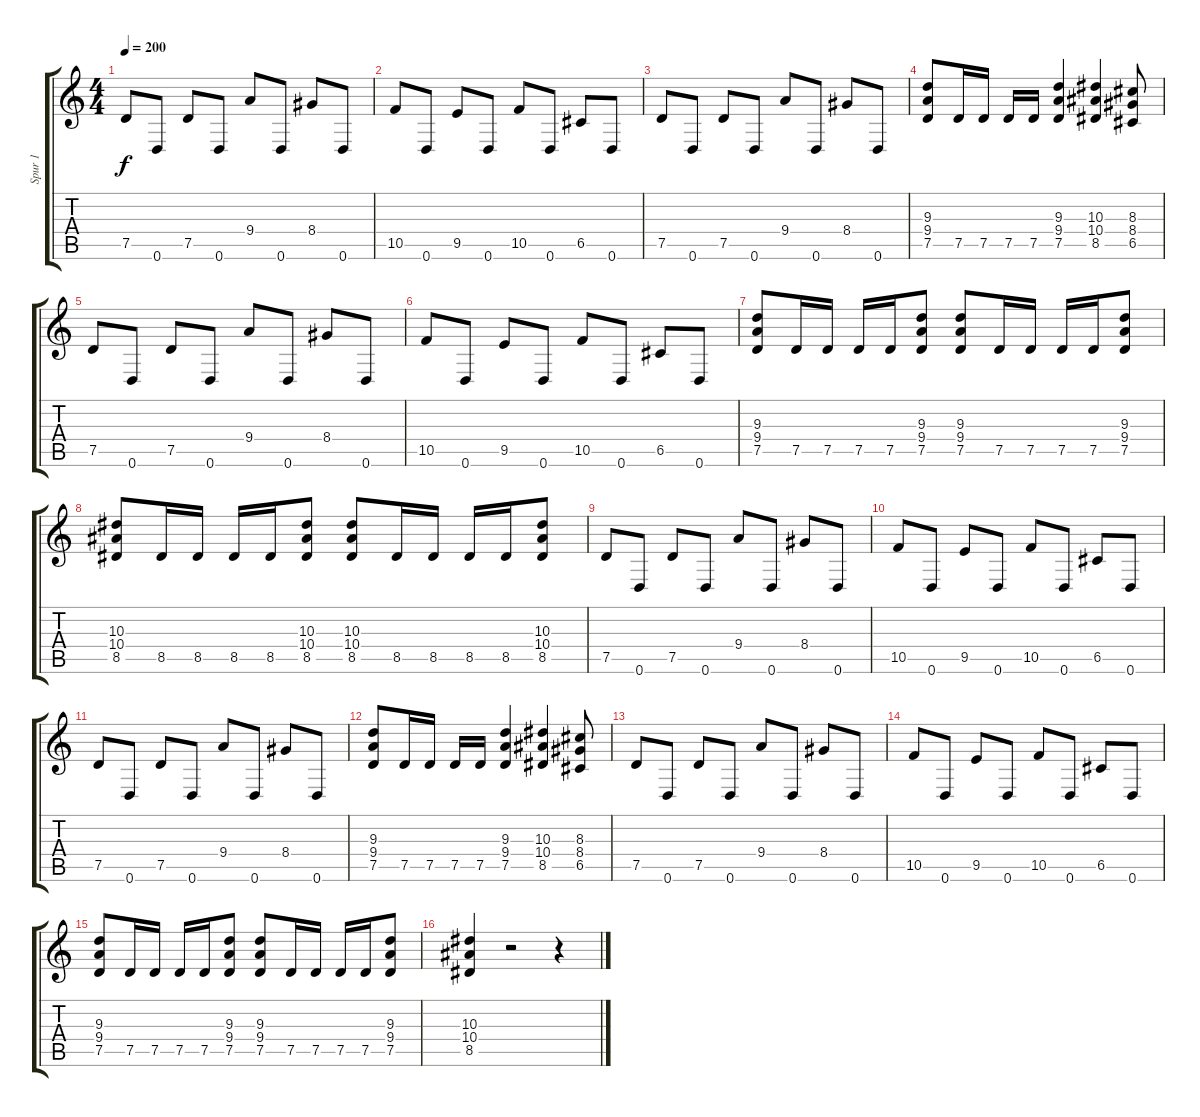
\track ("Spur 1" "Spur 1") {instrument distortionguitar}
\staff {score tabs}
\tuning (D4 A3 F3 C3 G2 D2) {hide}
\ts (4 4)
\tempo 200
\clef g2
\ks c
7.5.8{dy f instrument distortionguitar} 0.6.8 7.5.8 0.6.8 9.4.8 0.6.8 8.4.8 0.6.8 |
10.5.8 0.6.8 9.5.8 0.6.8 10.5.8 0.6.8 6.5.8 0.6.8 |
7.5.8 0.6.8 7.5.8 0.6.8 9.4.8 0.6.8 8.4.8 0.6.8 |
(9.3 9.4 7.5).8 7.5.16 7.5.16 7.5.16 7.5.16 (9.3 9.4 7.5).4 (10.3 10.4 8.5).4 (8.3 8.4 6.5).8 |
7.5.8 0.6.8 7.5.8 0.6.8 9.4.8 0.6.8 8.4.8 0.6.8 |
10.5.8 0.6.8 9.5.8 0.6.8 10.5.8 0.6.8 6.5.8 0.6.8 |
(9.3 9.4 7.5).8 7.5.16 7.5.16 7.5.16 7.5.16 (9.3 9.4 7.5).8 (9.3 9.4 7.5).8 7.5.16 7.5.16 7.5.16 7.5.16 (9.3 9.4 7.5).8 |
(10.3 10.4 8.5).8 8.5.16 8.5.16 8.5.16 8.5.16 (10.3 10.4 8.5).8 (10.3 10.4 8.5).8 8.5.16 8.5.16 8.5.16 8.5.16 (10.3 10.4 8.5).8 |
7.5.8 0.6.8 7.5.8 0.6.8 9.4.8 0.6.8 8.4.8 0.6.8 |
10.5.8 0.6.8 9.5.8 0.6.8 10.5.8 0.6.8 6.5.8 0.6.8 |
7.5.8 0.6.8 7.5.8 0.6.8 9.4.8 0.6.8 8.4.8 0.6.8 |
(9.3 9.4 7.5).8 7.5.16 7.5.16 7.5.16 7.5.16 (9.3 9.4 7.5).4 (10.3 10.4 8.5).4 (8.3 8.4 6.5).8 |
7.5.8 0.6.8 7.5.8 0.6.8 9.4.8 0.6.8 8.4.8 0.6.8 |
10.5.8 0.6.8 9.5.8 0.6.8 10.5.8 0.6.8 6.5.8 0.6.8 |
(9.3 9.4 7.5).8 7.5.16 7.5.16 7.5.16 7.5.16 (9.3 9.4 7.5).8 (9.3 9.4 7.5).8 7.5.16 7.5.16 7.5.16 7.5.16 (9.3 9.4 7.5).8 |
(10.3 10.4 8.5).4 r.2 r.4
